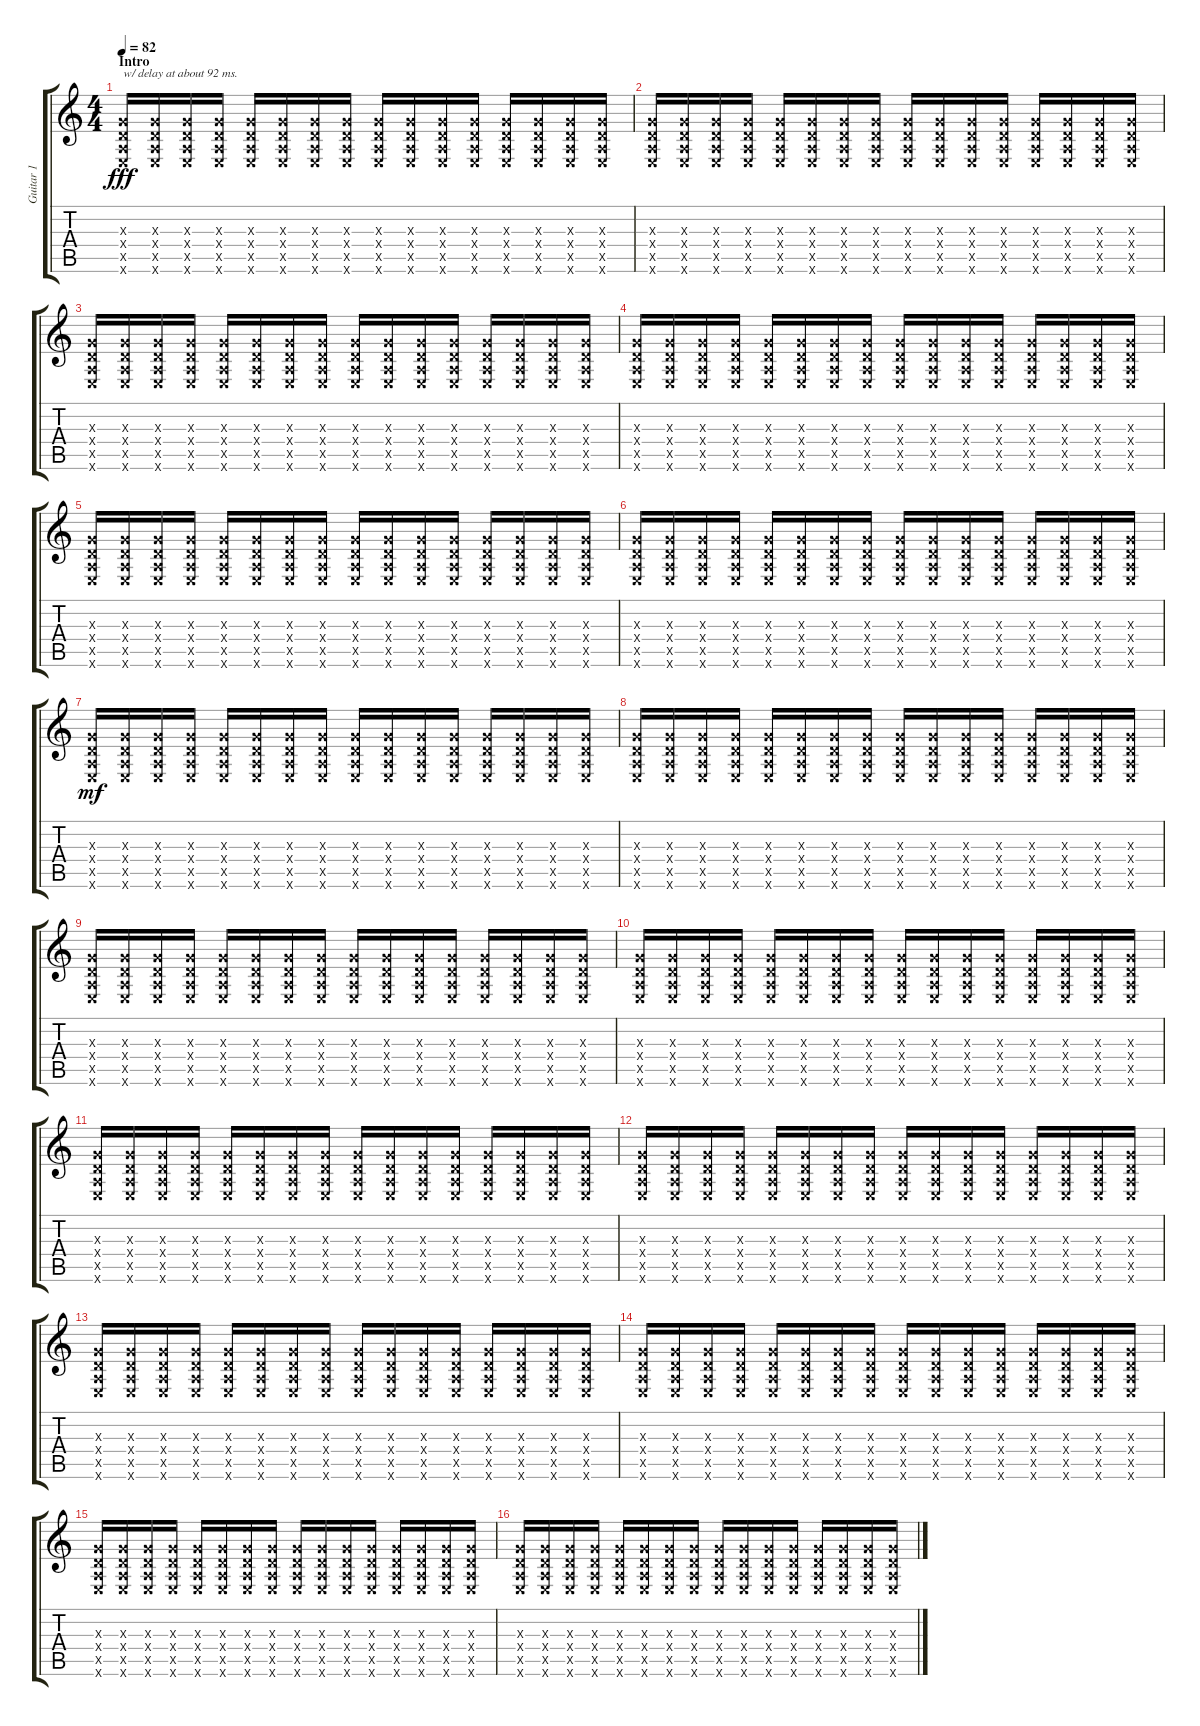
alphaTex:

\track ("Guitar 1" "Guitar 1") {instrument distortionguitar}
\staff {score tabs}
\tuning (E4 B3 G3 D3 A2 E2) {hide}
\ts (4 4)
\section ("" "Intro")
\tempo 82
\clef g2
\ks c
(0.3{x} 0.4{x} 0.5{x} 0.6{x}).16{txt "w/ delay at about 92 ms." dy fff instrument distortionguitar} (0.3{x} 0.4{x} 0.5{x} 0.6{x}).16 (0.3{x} 0.4{x} 0.5{x} 0.6{x}).16 (0.3{x} 0.4{x} 0.5{x} 0.6{x}).16 (0.3{x} 0.4{x} 0.5{x} 0.6{x}).16 (0.3{x} 0.4{x} 0.5{x} 0.6{x}).16 (0.3{x} 0.4{x} 0.5{x} 0.6{x}).16 (0.3{x} 0.4{x} 0.5{x} 0.6{x}).16 (0.3{x} 0.4{x} 0.5{x} 0.6{x}).16 (0.3{x} 0.4{x} 0.5{x} 0.6{x}).16 (0.3{x} 0.4{x} 0.5{x} 0.6{x}).16 (0.3{x} 0.4{x} 0.5{x} 0.6{x}).16 (0.3{x} 0.4{x} 0.5{x} 0.6{x}).16 (0.3{x} 0.4{x} 0.5{x} 0.6{x}).16 (0.3{x} 0.4{x} 0.5{x} 0.6{x}).16 (0.3{x} 0.4{x} 0.5{x} 0.6{x}).16 |
(0.3{x} 0.4{x} 0.5{x} 0.6{x}).16 (0.3{x} 0.4{x} 0.5{x} 0.6{x}).16 (0.3{x} 0.4{x} 0.5{x} 0.6{x}).16 (0.3{x} 0.4{x} 0.5{x} 0.6{x}).16 (0.3{x} 0.4{x} 0.5{x} 0.6{x}).16 (0.3{x} 0.4{x} 0.5{x} 0.6{x}).16 (0.3{x} 0.4{x} 0.5{x} 0.6{x}).16 (0.3{x} 0.4{x} 0.5{x} 0.6{x}).16 (0.3{x} 0.4{x} 0.5{x} 0.6{x}).16 (0.3{x} 0.4{x} 0.5{x} 0.6{x}).16 (0.3{x} 0.4{x} 0.5{x} 0.6{x}).16 (0.3{x} 0.4{x} 0.5{x} 0.6{x}).16 (0.3{x} 0.4{x} 0.5{x} 0.6{x}).16 (0.3{x} 0.4{x} 0.5{x} 0.6{x}).16 (0.3{x} 0.4{x} 0.5{x} 0.6{x}).16 (0.3{x} 0.4{x} 0.5{x} 0.6{x}).16 |
(0.3{x} 0.4{x} 0.5{x} 0.6{x}).16 (0.3{x} 0.4{x} 0.5{x} 0.6{x}).16 (0.3{x} 0.4{x} 0.5{x} 0.6{x}).16 (0.3{x} 0.4{x} 0.5{x} 0.6{x}).16 (0.3{x} 0.4{x} 0.5{x} 0.6{x}).16 (0.3{x} 0.4{x} 0.5{x} 0.6{x}).16 (0.3{x} 0.4{x} 0.5{x} 0.6{x}).16 (0.3{x} 0.4{x} 0.5{x} 0.6{x}).16 (0.3{x} 0.4{x} 0.5{x} 0.6{x}).16 (0.3{x} 0.4{x} 0.5{x} 0.6{x}).16 (0.3{x} 0.4{x} 0.5{x} 0.6{x}).16 (0.3{x} 0.4{x} 0.5{x} 0.6{x}).16 (0.3{x} 0.4{x} 0.5{x} 0.6{x}).16 (0.3{x} 0.4{x} 0.5{x} 0.6{x}).16 (0.3{x} 0.4{x} 0.5{x} 0.6{x}).16 (0.3{x} 0.4{x} 0.5{x} 0.6{x}).16 |
(0.3{x} 0.4{x} 0.5{x} 0.6{x}).16 (0.3{x} 0.4{x} 0.5{x} 0.6{x}).16 (0.3{x} 0.4{x} 0.5{x} 0.6{x}).16 (0.3{x} 0.4{x} 0.5{x} 0.6{x}).16 (0.3{x} 0.4{x} 0.5{x} 0.6{x}).16 (0.3{x} 0.4{x} 0.5{x} 0.6{x}).16 (0.3{x} 0.4{x} 0.5{x} 0.6{x}).16 (0.3{x} 0.4{x} 0.5{x} 0.6{x}).16 (0.3{x} 0.4{x} 0.5{x} 0.6{x}).16 (0.3{x} 0.4{x} 0.5{x} 0.6{x}).16 (0.3{x} 0.4{x} 0.5{x} 0.6{x}).16 (0.3{x} 0.4{x} 0.5{x} 0.6{x}).16 (0.3{x} 0.4{x} 0.5{x} 0.6{x}).16 (0.3{x} 0.4{x} 0.5{x} 0.6{x}).16 (0.3{x} 0.4{x} 0.5{x} 0.6{x}).16 (0.3{x} 0.4{x} 0.5{x} 0.6{x}).16 |
(0.3{x} 0.4{x} 0.5{x} 0.6{x}).16 (0.3{x} 0.4{x} 0.5{x} 0.6{x}).16 (0.3{x} 0.4{x} 0.5{x} 0.6{x}).16 (0.3{x} 0.4{x} 0.5{x} 0.6{x}).16 (0.3{x} 0.4{x} 0.5{x} 0.6{x}).16 (0.3{x} 0.4{x} 0.5{x} 0.6{x}).16 (0.3{x} 0.4{x} 0.5{x} 0.6{x}).16 (0.3{x} 0.4{x} 0.5{x} 0.6{x}).16 (0.3{x} 0.4{x} 0.5{x} 0.6{x}).16 (0.3{x} 0.4{x} 0.5{x} 0.6{x}).16 (0.3{x} 0.4{x} 0.5{x} 0.6{x}).16 (0.3{x} 0.4{x} 0.5{x} 0.6{x}).16 (0.3{x} 0.4{x} 0.5{x} 0.6{x}).16 (0.3{x} 0.4{x} 0.5{x} 0.6{x}).16 (0.3{x} 0.4{x} 0.5{x} 0.6{x}).16 (0.3{x} 0.4{x} 0.5{x} 0.6{x}).16 |
(0.3{x} 0.4{x} 0.5{x} 0.6{x}).16 (0.3{x} 0.4{x} 0.5{x} 0.6{x}).16 (0.3{x} 0.4{x} 0.5{x} 0.6{x}).16 (0.3{x} 0.4{x} 0.5{x} 0.6{x}).16 (0.3{x} 0.4{x} 0.5{x} 0.6{x}).16 (0.3{x} 0.4{x} 0.5{x} 0.6{x}).16 (0.3{x} 0.4{x} 0.5{x} 0.6{x}).16 (0.3{x} 0.4{x} 0.5{x} 0.6{x}).16 (0.3{x} 0.4{x} 0.5{x} 0.6{x}).16 (0.3{x} 0.4{x} 0.5{x} 0.6{x}).16 (0.3{x} 0.4{x} 0.5{x} 0.6{x}).16 (0.3{x} 0.4{x} 0.5{x} 0.6{x}).16 (0.3{x} 0.4{x} 0.5{x} 0.6{x}).16 (0.3{x} 0.4{x} 0.5{x} 0.6{x}).16 (0.3{x} 0.4{x} 0.5{x} 0.6{x}).16 (0.3{x} 0.4{x} 0.5{x} 0.6{x}).16 |
(0.3{x} 0.4{x} 0.5{x} 0.6{x}).16{dy mf} (0.3{x} 0.4{x} 0.5{x} 0.6{x}).16 (0.3{x} 0.4{x} 0.5{x} 0.6{x}).16 (0.3{x} 0.4{x} 0.5{x} 0.6{x}).16 (0.3{x} 0.4{x} 0.5{x} 0.6{x}).16 (0.3{x} 0.4{x} 0.5{x} 0.6{x}).16 (0.3{x} 0.4{x} 0.5{x} 0.6{x}).16 (0.3{x} 0.4{x} 0.5{x} 0.6{x}).16 (0.3{x} 0.4{x} 0.5{x} 0.6{x}).16 (0.3{x} 0.4{x} 0.5{x} 0.6{x}).16 (0.3{x} 0.4{x} 0.5{x} 0.6{x}).16 (0.3{x} 0.4{x} 0.5{x} 0.6{x}).16 (0.3{x} 0.4{x} 0.5{x} 0.6{x}).16 (0.3{x} 0.4{x} 0.5{x} 0.6{x}).16 (0.3{x} 0.4{x} 0.5{x} 0.6{x}).16 (0.3{x} 0.4{x} 0.5{x} 0.6{x}).16 |
(0.3{x} 0.4{x} 0.5{x} 0.6{x}).16 (0.3{x} 0.4{x} 0.5{x} 0.6{x}).16 (0.3{x} 0.4{x} 0.5{x} 0.6{x}).16 (0.3{x} 0.4{x} 0.5{x} 0.6{x}).16 (0.3{x} 0.4{x} 0.5{x} 0.6{x}).16 (0.3{x} 0.4{x} 0.5{x} 0.6{x}).16 (0.3{x} 0.4{x} 0.5{x} 0.6{x}).16 (0.3{x} 0.4{x} 0.5{x} 0.6{x}).16 (0.3{x} 0.4{x} 0.5{x} 0.6{x}).16 (0.3{x} 0.4{x} 0.5{x} 0.6{x}).16 (0.3{x} 0.4{x} 0.5{x} 0.6{x}).16 (0.3{x} 0.4{x} 0.5{x} 0.6{x}).16 (0.3{x} 0.4{x} 0.5{x} 0.6{x}).16 (0.3{x} 0.4{x} 0.5{x} 0.6{x}).16 (0.3{x} 0.4{x} 0.5{x} 0.6{x}).16 (0.3{x} 0.4{x} 0.5{x} 0.6{x}).16 |
(0.3{x} 0.4{x} 0.5{x} 0.6{x}).16 (0.3{x} 0.4{x} 0.5{x} 0.6{x}).16 (0.3{x} 0.4{x} 0.5{x} 0.6{x}).16 (0.3{x} 0.4{x} 0.5{x} 0.6{x}).16 (0.3{x} 0.4{x} 0.5{x} 0.6{x}).16 (0.3{x} 0.4{x} 0.5{x} 0.6{x}).16 (0.3{x} 0.4{x} 0.5{x} 0.6{x}).16 (0.3{x} 0.4{x} 0.5{x} 0.6{x}).16 (0.3{x} 0.4{x} 0.5{x} 0.6{x}).16 (0.3{x} 0.4{x} 0.5{x} 0.6{x}).16 (0.3{x} 0.4{x} 0.5{x} 0.6{x}).16 (0.3{x} 0.4{x} 0.5{x} 0.6{x}).16 (0.3{x} 0.4{x} 0.5{x} 0.6{x}).16 (0.3{x} 0.4{x} 0.5{x} 0.6{x}).16 (0.3{x} 0.4{x} 0.5{x} 0.6{x}).16 (0.3{x} 0.4{x} 0.5{x} 0.6{x}).16 |
(0.3{x} 0.4{x} 0.5{x} 0.6{x}).16 (0.3{x} 0.4{x} 0.5{x} 0.6{x}).16 (0.3{x} 0.4{x} 0.5{x} 0.6{x}).16 (0.3{x} 0.4{x} 0.5{x} 0.6{x}).16 (0.3{x} 0.4{x} 0.5{x} 0.6{x}).16 (0.3{x} 0.4{x} 0.5{x} 0.6{x}).16 (0.3{x} 0.4{x} 0.5{x} 0.6{x}).16 (0.3{x} 0.4{x} 0.5{x} 0.6{x}).16 (0.3{x} 0.4{x} 0.5{x} 0.6{x}).16 (0.3{x} 0.4{x} 0.5{x} 0.6{x}).16 (0.3{x} 0.4{x} 0.5{x} 0.6{x}).16 (0.3{x} 0.4{x} 0.5{x} 0.6{x}).16 (0.3{x} 0.4{x} 0.5{x} 0.6{x}).16 (0.3{x} 0.4{x} 0.5{x} 0.6{x}).16 (0.3{x} 0.4{x} 0.5{x} 0.6{x}).16 (0.3{x} 0.4{x} 0.5{x} 0.6{x}).16 |
(0.3{x} 0.4{x} 0.5{x} 0.6{x}).16 (0.3{x} 0.4{x} 0.5{x} 0.6{x}).16 (0.3{x} 0.4{x} 0.5{x} 0.6{x}).16 (0.3{x} 0.4{x} 0.5{x} 0.6{x}).16 (0.3{x} 0.4{x} 0.5{x} 0.6{x}).16 (0.3{x} 0.4{x} 0.5{x} 0.6{x}).16 (0.3{x} 0.4{x} 0.5{x} 0.6{x}).16 (0.3{x} 0.4{x} 0.5{x} 0.6{x}).16 (0.3{x} 0.4{x} 0.5{x} 0.6{x}).16 (0.3{x} 0.4{x} 0.5{x} 0.6{x}).16 (0.3{x} 0.4{x} 0.5{x} 0.6{x}).16 (0.3{x} 0.4{x} 0.5{x} 0.6{x}).16 (0.3{x} 0.4{x} 0.5{x} 0.6{x}).16 (0.3{x} 0.4{x} 0.5{x} 0.6{x}).16 (0.3{x} 0.4{x} 0.5{x} 0.6{x}).16 (0.3{x} 0.4{x} 0.5{x} 0.6{x}).16 |
(0.3{x} 0.4{x} 0.5{x} 0.6{x}).16 (0.3{x} 0.4{x} 0.5{x} 0.6{x}).16 (0.3{x} 0.4{x} 0.5{x} 0.6{x}).16 (0.3{x} 0.4{x} 0.5{x} 0.6{x}).16 (0.3{x} 0.4{x} 0.5{x} 0.6{x}).16 (0.3{x} 0.4{x} 0.5{x} 0.6{x}).16 (0.3{x} 0.4{x} 0.5{x} 0.6{x}).16 (0.3{x} 0.4{x} 0.5{x} 0.6{x}).16 (0.3{x} 0.4{x} 0.5{x} 0.6{x}).16 (0.3{x} 0.4{x} 0.5{x} 0.6{x}).16 (0.3{x} 0.4{x} 0.5{x} 0.6{x}).16 (0.3{x} 0.4{x} 0.5{x} 0.6{x}).16 (0.3{x} 0.4{x} 0.5{x} 0.6{x}).16 (0.3{x} 0.4{x} 0.5{x} 0.6{x}).16 (0.3{x} 0.4{x} 0.5{x} 0.6{x}).16 (0.3{x} 0.4{x} 0.5{x} 0.6{x}).16 |
(0.3{x} 0.4{x} 0.5{x} 0.6{x}).16 (0.3{x} 0.4{x} 0.5{x} 0.6{x}).16 (0.3{x} 0.4{x} 0.5{x} 0.6{x}).16 (0.3{x} 0.4{x} 0.5{x} 0.6{x}).16 (0.3{x} 0.4{x} 0.5{x} 0.6{x}).16 (0.3{x} 0.4{x} 0.5{x} 0.6{x}).16 (0.3{x} 0.4{x} 0.5{x} 0.6{x}).16 (0.3{x} 0.4{x} 0.5{x} 0.6{x}).16 (0.3{x} 0.4{x} 0.5{x} 0.6{x}).16 (0.3{x} 0.4{x} 0.5{x} 0.6{x}).16 (0.3{x} 0.4{x} 0.5{x} 0.6{x}).16 (0.3{x} 0.4{x} 0.5{x} 0.6{x}).16 (0.3{x} 0.4{x} 0.5{x} 0.6{x}).16 (0.3{x} 0.4{x} 0.5{x} 0.6{x}).16 (0.3{x} 0.4{x} 0.5{x} 0.6{x}).16 (0.3{x} 0.4{x} 0.5{x} 0.6{x}).16 |
(0.3{x} 0.4{x} 0.5{x} 0.6{x}).16 (0.3{x} 0.4{x} 0.5{x} 0.6{x}).16 (0.3{x} 0.4{x} 0.5{x} 0.6{x}).16 (0.3{x} 0.4{x} 0.5{x} 0.6{x}).16 (0.3{x} 0.4{x} 0.5{x} 0.6{x}).16 (0.3{x} 0.4{x} 0.5{x} 0.6{x}).16 (0.3{x} 0.4{x} 0.5{x} 0.6{x}).16 (0.3{x} 0.4{x} 0.5{x} 0.6{x}).16 (0.3{x} 0.4{x} 0.5{x} 0.6{x}).16 (0.3{x} 0.4{x} 0.5{x} 0.6{x}).16 (0.3{x} 0.4{x} 0.5{x} 0.6{x}).16 (0.3{x} 0.4{x} 0.5{x} 0.6{x}).16 (0.3{x} 0.4{x} 0.5{x} 0.6{x}).16 (0.3{x} 0.4{x} 0.5{x} 0.6{x}).16 (0.3{x} 0.4{x} 0.5{x} 0.6{x}).16 (0.3{x} 0.4{x} 0.5{x} 0.6{x}).16 |
(0.3{x} 0.4{x} 0.5{x} 0.6{x}).16 (0.3{x} 0.4{x} 0.5{x} 0.6{x}).16 (0.3{x} 0.4{x} 0.5{x} 0.6{x}).16 (0.3{x} 0.4{x} 0.5{x} 0.6{x}).16 (0.3{x} 0.4{x} 0.5{x} 0.6{x}).16 (0.3{x} 0.4{x} 0.5{x} 0.6{x}).16 (0.3{x} 0.4{x} 0.5{x} 0.6{x}).16 (0.3{x} 0.4{x} 0.5{x} 0.6{x}).16 (0.3{x} 0.4{x} 0.5{x} 0.6{x}).16 (0.3{x} 0.4{x} 0.5{x} 0.6{x}).16 (0.3{x} 0.4{x} 0.5{x} 0.6{x}).16 (0.3{x} 0.4{x} 0.5{x} 0.6{x}).16 (0.3{x} 0.4{x} 0.5{x} 0.6{x}).16 (0.3{x} 0.4{x} 0.5{x} 0.6{x}).16 (0.3{x} 0.4{x} 0.5{x} 0.6{x}).16 (0.3{x} 0.4{x} 0.5{x} 0.6{x}).16 |
(0.3{x} 0.4{x} 0.5{x} 0.6{x}).16 (0.3{x} 0.4{x} 0.5{x} 0.6{x}).16 (0.3{x} 0.4{x} 0.5{x} 0.6{x}).16 (0.3{x} 0.4{x} 0.5{x} 0.6{x}).16 (0.3{x} 0.4{x} 0.5{x} 0.6{x}).16 (0.3{x} 0.4{x} 0.5{x} 0.6{x}).16 (0.3{x} 0.4{x} 0.5{x} 0.6{x}).16 (0.3{x} 0.4{x} 0.5{x} 0.6{x}).16 (0.3{x} 0.4{x} 0.5{x} 0.6{x}).16 (0.3{x} 0.4{x} 0.5{x} 0.6{x}).16 (0.3{x} 0.4{x} 0.5{x} 0.6{x}).16 (0.3{x} 0.4{x} 0.5{x} 0.6{x}).16 (0.3{x} 0.4{x} 0.5{x} 0.6{x}).16 (0.3{x} 0.4{x} 0.5{x} 0.6{x}).16 (0.3{x} 0.4{x} 0.5{x} 0.6{x}).16 (0.3{x} 0.4{x} 0.5{x} 0.6{x}).16
